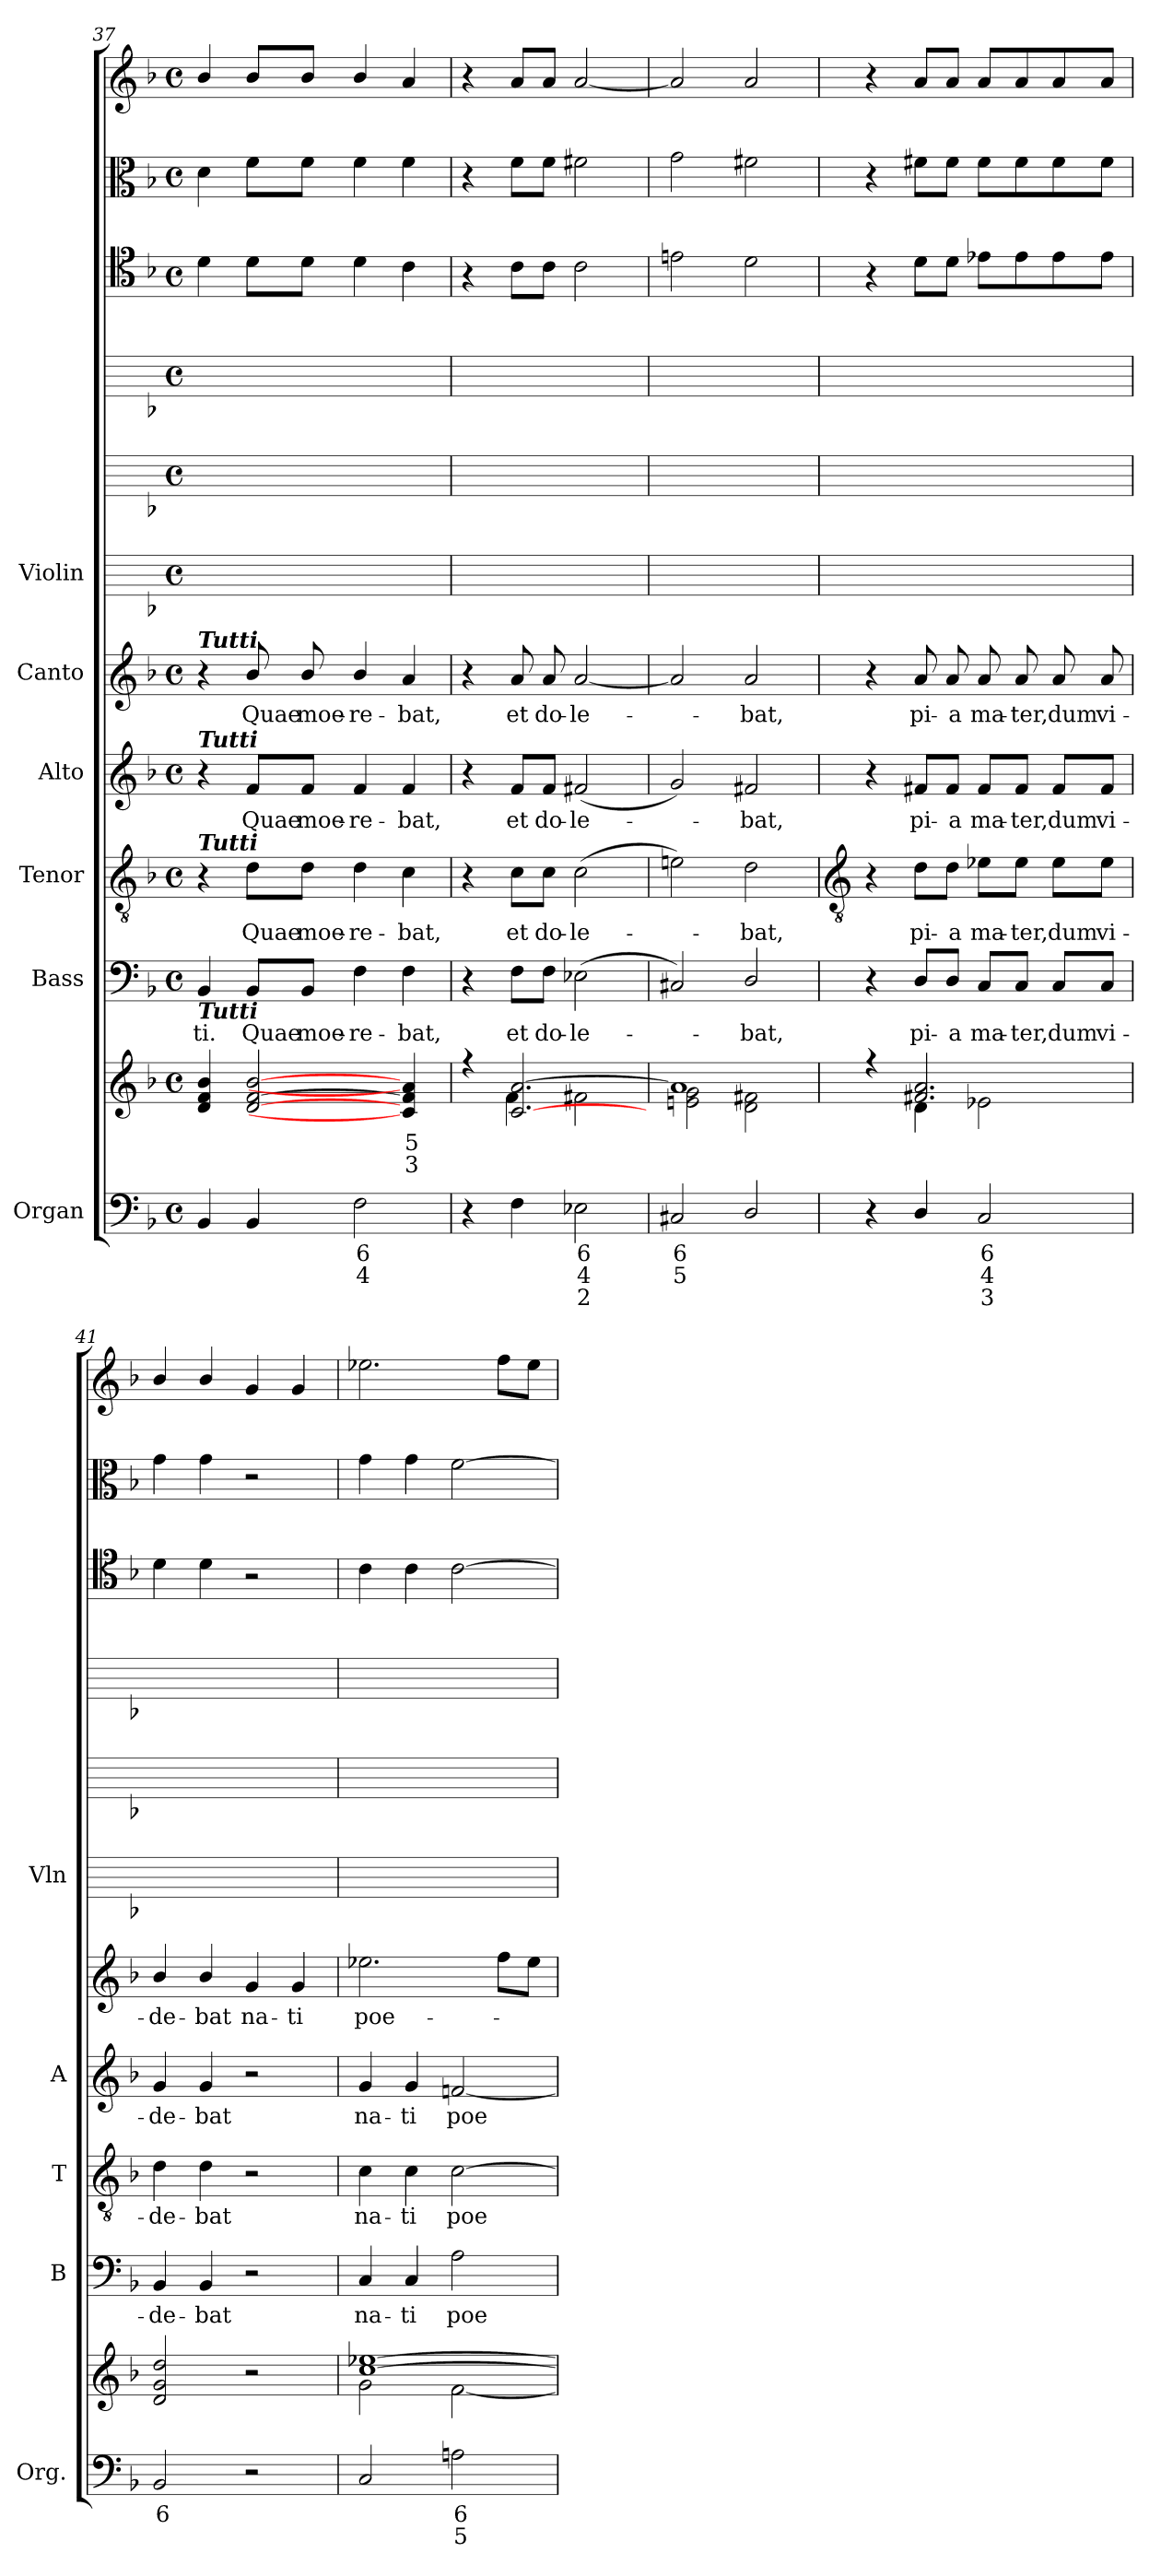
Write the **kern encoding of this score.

**kern	**text	**text	**text	**kern	**text	**text	**kern	**text	**kern	**text	**kern	**text	**kern	**text	**kern	**kern	**kern	**kern	**kern	**kern
*part6	*part6	*part6	*part6	*part6	*part6	*part6	*part5	*part5	*part4	*part4	*part3	*part3	*part2	*part2	*part1	*part1	*part1	*part1	*part1	*part1
*staff12	*staff12	*staff12	*staff12	*staff11	*staff11	*staff11	*staff10	*staff10	*staff9	*staff9	*staff8	*staff8	*staff7	*staff7	*staff6	*staff5	*staff4	*staff3	*staff2	*staff1
*I"Organ	*	*	*	*	*	*	*I"Bass	*	*I"Tenor	*	*I"Alto	*	*I"Canto	*	*I"Violin	*	*	*	*	*
*I'Org.	*	*	*	*	*	*	*I'B	*	*I'T	*	*I'A	*	*	*	*I'Vln	*	*	*	*	*
*clefF4	*	*	*	*clefG2	*	*	*clefF4	*	*clefGv2	*	*clefG2	*	*clefG2	*	*	*	*	*clefC4	*clefC3	*clefG2
*k[b-]	*	*	*	*k[b-]	*	*	*k[b-]	*	*k[b-]	*	*k[b-]	*	*k[b-]	*	*k[b-]	*k[b-]	*k[b-]	*k[b-]	*k[b-]	*k[b-]
*F:	*	*	*	*F:	*	*	*F:	*	*F:	*	*F:	*	*F:	*	*F:	*F:	*F:	*F:	*F:	*F:
*M4/4	*	*	*	*M4/4	*	*	*M4/4	*	*M4/4	*	*M4/4	*	*M4/4	*	*M4/4	*M4/4	*M4/4	*M4/4	*M4/4	*M4/4
*met(c)	*	*	*	*met(c)	*	*	*met(c)	*	*met(c)	*	*met(c)	*	*met(c)	*	*met(c)	*met(c)	*met(c)	*met(c)	*met(c)	*met(c)
=37	=37	=37	=37	=37	=37	=37	=37	=37	=37	=37	=37	=37	=37	=37	=37	=37	=37	=37	=37	=37
*	*	*	*	*^	*	*	*	*	*	*	*	*	*	*	*	*	*	*	*	*
*	*	*	*	*	*^	*	*	*	*	*	*	*	*	*	*	*	*	*	*	*	*
!	!	!	!	!	!	!	!	!	!	!	!	!	!	!	!LO:TX:a:Bi:t=Tutti	!	!	!	!	!	!	!
!	!	!	!	!	!	!	!	!	!	!	!	!	!LO:TX:a:Bi:t=Tutti	!	!	!	!	!	!	!	!	!
!	!	!	!	!	!	!	!	!	!	!	!LO:TX:a:Bi:t=Tutti	!	!	!	!	!	!	!	!	!	!	!
!	!	!	!	!	!	!	!	!	!LO:TX:b:Bi:t=Tutti	!	!	!	!	!	!	!	!	!	!	!	!	!
!	!	!	!	!	!	!	!	!	!	!LO:LY:b	!	!	!	!	!	!	!	!	!	!	!	!
4BB-	.	.	.	4d/ 4f/ 4b-/	1ryy	1ryy	.	.	4BB-	-ti.	4r	.	4r	.	4r	.	1ryy	1ryy	1ryy	4d	4d	4b-/
!	!	!	!	!	!	!	!	!	!	!LO:LY:b	!	!LO:LY:b	!	!LO:LY:b	!	!LO:LY:b	!	!	!	!	!	!
4BB-	.	.	.	[2d/ [2f/ [2b-/	.	.	.	.	8BB-/L	Quae	8d\L	Quae	8f/L	Quae	8b-/	Quae	.	.	.	8dL	8fL	8b-/L
!	!	!	!	!	!	!	!	!	!	!LO:LY:b	!	!LO:LY:b	!	!LO:LY:b	!	!LO:LY:b	!	!	!	!	!	!
.	.	.	.	.	.	.	.	.	8BB-/J	moe-	8d\J	moe-	8f/J	moe-	8b-/	moe-	.	.	.	8dJ	8fJ	8b-/J
!	!LO:LY:b	!LO:LY:b	!	!	!	!	!	!	!	!LO:LY:b	!	!LO:LY:b	!	!LO:LY:b	!	!LO:LY:b	!	!	!	!	!	!
2F	6	4	.	.	.	.	.	.	4F	-re-	4d	-re-	4f	-re-	4b-/	-re-	.	.	.	4d	4f	4b-/
!	!	!	!	!	!	!	!LO:LY:b	!LO:LY:b	!	!LO:LY:b	!	!LO:LY:b	!	!LO:LY:b	!	!LO:LY:b	!	!	!	!	!	!
.	.	.	.	4c/] 4f/] 4a/]	.	.	5	3	4F	-bat,	4c	-bat,	4f	-bat,	4a	-bat,	.	.	.	4c	4f	4a
=38	=38	=38	=38	=38	=38	=38	=38	=38	=38	=38	=38	=38	=38	=38	=38	=38	=38	=38	=38	=38	=38	=38
4r	.	.	.	4r	4ryy	1ryy	.	.	4r	.	4r	.	4r	.	4r	.	1ryy	1ryy	1ryy	4r	4r	4r
!	!	!	!	!	!	!	!	!	!	!LO:LY:b	!	!LO:LY:b	!	!LO:LY:b	!	!LO:LY:b	!	!	!	!	!	!
4F	.	.	.	[2.c/ [2.a/	4f\	.	.	.	8F\L	et	8c\L	et	8f/L	et	8a	et	.	.	.	8cL	8fL	8aL
!	!	!	!	!	!	!	!	!	!	!LO:LY:b	!	!LO:LY:b	!	!LO:LY:b	!	!LO:LY:b	!	!	!	!	!	!
.	.	.	.	.	.	.	.	.	8F\J	do-	8c\J	do-	8f/J	do-	8a	do-	.	.	.	8cJ	8fJ	8aJ
!	!LO:LY:b	!LO:LY:b	!LO:LY:b	!	!	!	!	!	!	!LO:LY:b	!	!LO:LY:b	!	!LO:LY:b	!	!LO:LY:b	!	!	!	!	!	!
2E-X	6	4	2	.	2f#X\	.	.	.	(<2E-X	-le-	(>2c	-le-	(<2f#X	-le-	[2a	-le-	.	.	.	2c	2f#X	[2a
=39	=39	=39	=39	=39	=39	=39	=39	=39	=39	=39	=39	=39	=39	=39	=39	=39	=39	=39	=39	=39	=39	=39
!	!LO:LY:b	!LO:LY:b	!	!	!	!	!	!	!	!	!	!	!	!	!	!	!	!	!	!	!	!
2C#X	6	5	.	1a/]	2en\ 2g\	1ryy	.	.	2C#X)	.	2en)	.	2g)	.	2a]	.	1ryy	1ryy	1ryy	2en	2g	2a]
!	!	!	!	!	!	!	!	!	!	!LO:LY:b	!	!LO:LY:b	!	!LO:LY:b	!	!LO:LY:b	!	!	!	!	!	!
2D/	.	.	.	.	2d\ 2f#X\	.	.	.	2D/	bat,	2d	bat,	2f#X	bat,	2a	bat,	.	.	.	2d	2f#X	2a
!!LO:LB:g=z
=40	=40	=40	=40	=40	=40	=40	=40	=40	=40	=40	=40	=40	=40	=40	=40	=40	=40	=40	=40	=40	=40	=40
*	*	*	*	*	*	*	*	*	*	*	*clefGv2	*	*	*	*	*	*	*	*	*	*	*
4r	.	.	.	4r	4ryy	1ryy	.	.	4r	.	4r	.	4r	.	4r	.	1ryy	1ryy	1ryy	4r	4r	4r
!	!	!	!	!	!	!	!	!	!	!LO:LY:b	!	!LO:LY:b	!	!LO:LY:b	!	!LO:LY:b	!	!	!	!	!	!
4D/	.	.	.	2.f#X/ 2.a/	4d\	.	.	.	8D/L	pi-	8d\L	pi-	8f#X/L	pi-	8a	pi-	.	.	.	8dL	8f#XL	8aL
!	!	!	!	!	!	!	!	!	!	!LO:LY:b	!	!LO:LY:b	!	!LO:LY:b	!	!LO:LY:b	!	!	!	!	!	!
.	.	.	.	.	.	.	.	.	8D/J	-a	8d\J	-a	8f#/J	-a	8a	-a	.	.	.	8dJ	8f#J	8aJ
!	!LO:LY:b	!LO:LY:b	!LO:LY:b	!	!	!	!	!	!	!LO:LY:b	!	!LO:LY:b	!	!LO:LY:b	!	!LO:LY:b	!	!	!	!	!	!
2C	6	4	3	.	2e-X\	.	.	.	8C/L	ma-	8e-X\L	ma-	8f#/L	ma-	8a	ma-	.	.	.	8e-XL	8f#L	8aL
!	!	!	!	!	!	!	!	!	!	!LO:LY:b	!	!LO:LY:b	!	!LO:LY:b	!	!LO:LY:b	!	!	!	!	!	!
.	.	.	.	.	.	.	.	.	8C/J	-ter,	8e-\J	-ter,	8f#/J	-ter,	8a	-ter,	.	.	.	8e-	8f#	8a
!	!	!	!	!	!	!	!	!	!	!LO:LY:b	!	!LO:LY:b	!	!LO:LY:b	!	!LO:LY:b	!	!	!	!	!	!
.	.	.	.	.	.	.	.	.	8C/L	dum	8e-\L	dum	8f#/L	dum	8a	dum	.	.	.	8e-	8f#	8a
!	!	!	!	!	!	!	!	!	!	!LO:LY:b	!	!LO:LY:b	!	!LO:LY:b	!	!LO:LY:b	!	!	!	!	!	!
.	.	.	.	.	.	.	.	.	8C/J	vi-	8e-\J	vi-	8f#/J	vi-	8a	vi-	.	.	.	8e-J	8f#J	8aJ
=41	=41	=41	=41	=41	=41	=41	=41	=41	=41	=41	=41	=41	=41	=41	=41	=41	=41	=41	=41	=41	=41	=41
!	!LO:LY:b	!	!	!	!	!	!	!	!	!LO:LY:b	!	!LO:LY:b	!	!LO:LY:b	!	!LO:LY:b	!	!	!	!	!	!
2BB-	6	.	.	2d/ 2g/ 2dd/	1ryy	1ryy	.	.	4BB-	-de-	4d	-de-	4g	-de-	4b-/	-de-	1ryy	1ryy	1ryy	4d	4g	4b-/
!	!	!	!	!	!	!	!	!	!	!LO:LY:b	!	!LO:LY:b	!	!LO:LY:b	!	!LO:LY:b	!	!	!	!	!	!
.	.	.	.	.	.	.	.	.	4BB-	-bat	4d	-bat	4g	-bat	4b-/	-bat	.	.	.	4d	4g	4b-/
!	!	!	!	!	!	!	!	!	!	!	!	!	!	!	!	!LO:LY:b	!	!	!	!	!	!
2r	.	.	.	2r	.	.	.	.	2r	.	2r	.	2r	.	4g	na-	.	.	.	2r	2r	4g
!	!	!	!	!	!	!	!	!	!	!	!	!	!	!	!	!LO:LY:b	!	!	!	!	!	!
.	.	.	.	.	.	.	.	.	.	.	.	.	.	.	4g	-ti	.	.	.	.	.	4g
=42	=42	=42	=42	=42	=42	=42	=42	=42	=42	=42	=42	=42	=42	=42	=42	=42	=42	=42	=42	=42	=42	=42
!	!	!	!	!	!	!	!	!	!	!LO:LY:b	!	!LO:LY:b	!	!LO:LY:b	!	!LO:LY:b	!	!	!	!	!	!
2C	.	.	.	[1cc/ [1ee-X/	2g\	1ryy	.	.	4C	na-	4c	na-	4g	na-	2.ee-X	poe-	1ryy	1ryy	1ryy	4c	4g	2.ee-X
!	!	!	!	!	!	!	!	!	!	!LO:LY:b	!	!LO:LY:b	!	!LO:LY:b	!	!	!	!	!	!	!	!
.	.	.	.	.	.	.	.	.	4C	-ti	4c	-ti	4g	-ti	.	.	.	.	.	4c	4g	.
!	!LO:LY:b	!LO:LY:b	!	!	!	!	!	!	!	!LO:LY:b	!	!LO:LY:b	!	!LO:LY:b	!	!	!	!	!	!	!	!
2An	6	5	.	.	[2f\	.	.	.	2A	poe-	[2c	poe-	[2fn	poe-	.	.	.	.	.	[2c	[2f	.
.	.	.	.	.	.	.	.	.	.	.	.	.	.	.	8ffL	.	.	.	.	.	.	8ffL
.	.	.	.	.	.	.	.	.	.	.	.	.	.	.	8ee-J	.	.	.	.	.	.	8ee-J
*	*	*	*	*v	*v	*v	*	*	*	*	*	*	*	*	*	*	*	*	*	*	*	*
=	=	=	=	=	=	=	=	=	=	=	=	=	=	=	=	=	=	=	=	=
*-	*-	*-	*-	*-	*-	*-	*-	*-	*-	*-	*-	*-	*-	*-	*-	*-	*-	*-	*-	*-
